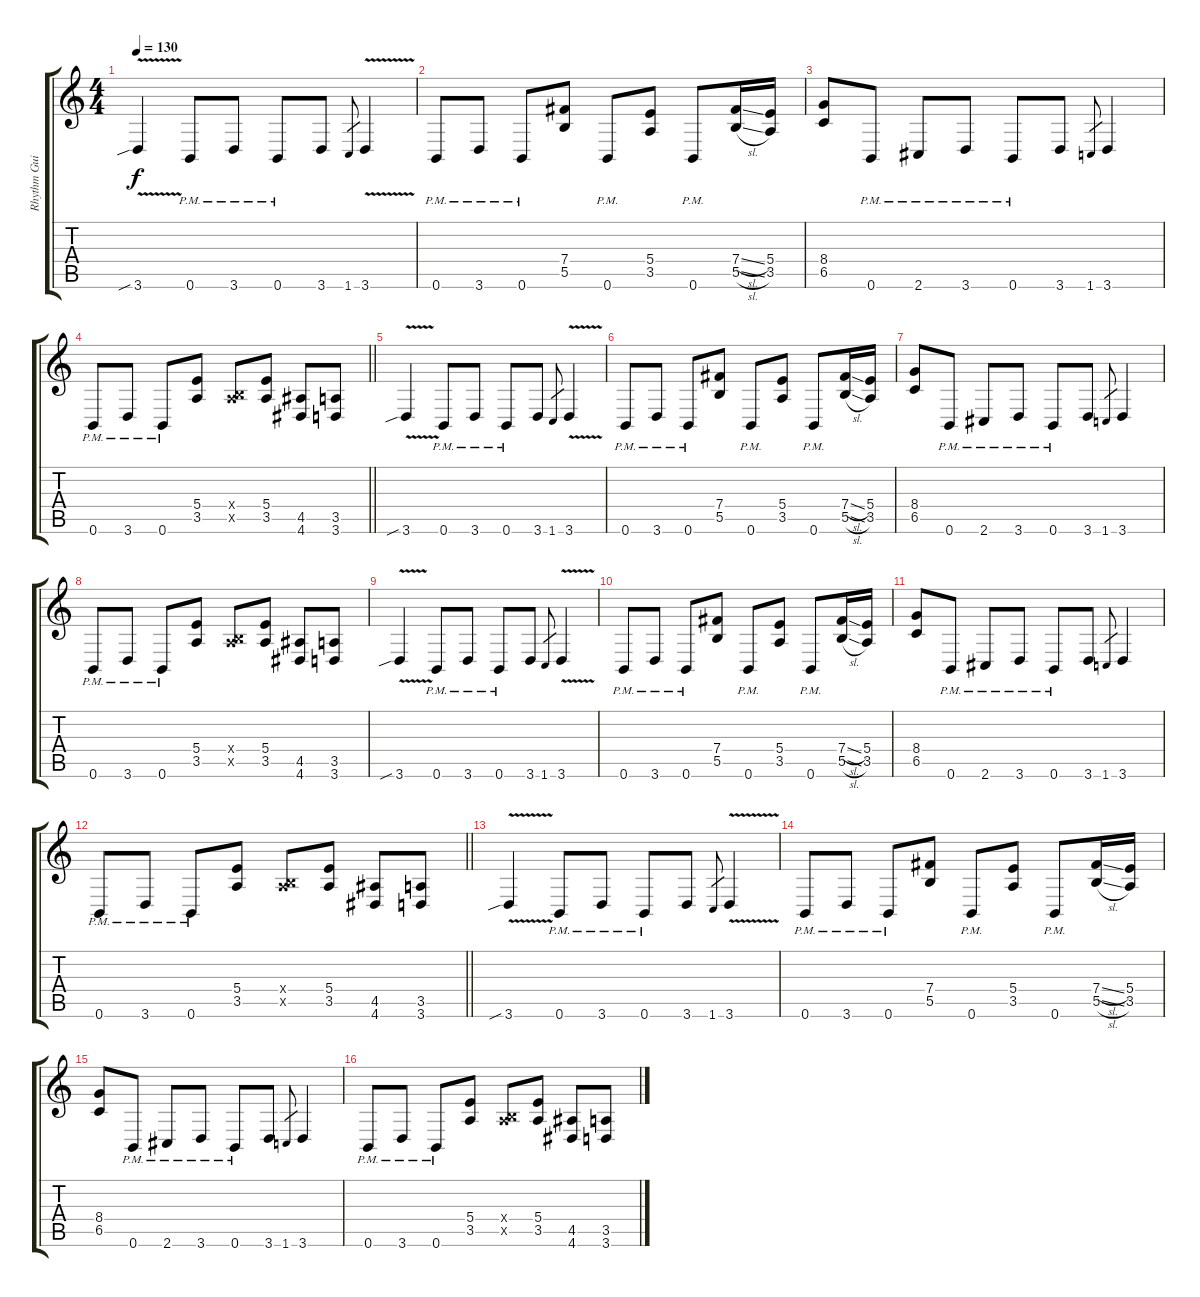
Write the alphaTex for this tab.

\track ("Rhythm Guitar 1" "Rhythm Gui") {instrument distortionguitar}
\staff {score tabs}
\tuning (Db4 Ab3 E3 B2 Gb2 B1) {hide}
\ts (4 4)
\tempo 130
\clef g2
\ks c
3.6{v sib}.4{dy f} 0.6{pm}.8 3.6{pm}.8 0.6{pm}.8 3.6.8 1.6.8{gr} 3.6{v}.4 |
0.6{pm}.8 3.6{pm}.8 0.6{pm}.8 (7.4 5.5).8 0.6{pm}.8 (5.4 3.5).8 0.6{pm}.8 (7.4{sl} 5.5{sl}).16 (5.4 3.5).16 |
(8.4 6.5).8 0.6{pm}.8 2.6{pm}.8 3.6{pm}.8 0.6{pm}.8 3.6.8 1.6.8{gr} 3.6.4 |
\barLineRight lightlight
0.6{pm}.8 3.6{pm}.8 0.6{pm}.8 (5.4 3.5).8 (0.4{x} 3.5{x}).8 (5.4 3.5).8 (4.5 4.6).8 (3.5 3.6).8 |
\section ("" "")
3.6{v sib}.4 0.6{pm}.8 3.6{pm}.8 0.6{pm}.8 3.6.8 1.6.8{gr} 3.6{v}.4 |
0.6{pm}.8 3.6{pm}.8 0.6{pm}.8 (7.4 5.5).8 0.6{pm}.8 (5.4 3.5).8 0.6{pm}.8 (7.4{sl} 5.5{sl}).16 (5.4 3.5).16 |
(8.4 6.5).8 0.6{pm}.8 2.6{pm}.8 3.6{pm}.8 0.6{pm}.8 3.6.8 1.6.8{gr} 3.6.4 |
0.6{pm}.8 3.6{pm}.8 0.6{pm}.8 (5.4 3.5).8 (0.4{x} 3.5{x}).8 (5.4 3.5).8 (4.5 4.6).8 (3.5 3.6).8 |
3.6{v sib}.4 0.6{pm}.8 3.6{pm}.8 0.6{pm}.8 3.6.8 1.6.8{gr} 3.6{v}.4 |
0.6{pm}.8 3.6{pm}.8 0.6{pm}.8 (7.4 5.5).8 0.6{pm}.8 (5.4 3.5).8 0.6{pm}.8 (7.4{sl} 5.5{sl}).16 (5.4 3.5).16 |
(8.4 6.5).8 0.6{pm}.8 2.6{pm}.8 3.6{pm}.8 0.6{pm}.8 3.6.8 1.6.8{gr} 3.6.4 |
\barLineRight lightlight
0.6{pm}.8 3.6{pm}.8 0.6{pm}.8 (5.4 3.5).8 (0.4{x} 3.5{x}).8 (5.4 3.5).8 (4.5 4.6).8 (3.5 3.6).8 |
\section ("" "")
3.6{v sib}.4 0.6{pm}.8 3.6{pm}.8 0.6{pm}.8 3.6.8 1.6.8{gr} 3.6{v}.4 |
0.6{pm}.8 3.6{pm}.8 0.6{pm}.8 (7.4 5.5).8 0.6{pm}.8 (5.4 3.5).8 0.6{pm}.8 (7.4{sl} 5.5{sl}).16 (5.4 3.5).16 |
(8.4 6.5).8 0.6{pm}.8 2.6{pm}.8 3.6{pm}.8 0.6{pm}.8 3.6.8 1.6.8{gr} 3.6.4 |
0.6{pm}.8 3.6{pm}.8 0.6{pm}.8 (5.4 3.5).8 (0.4{x} 3.5{x}).8 (5.4 3.5).8 (4.5 4.6).8 (3.5 3.6).8
